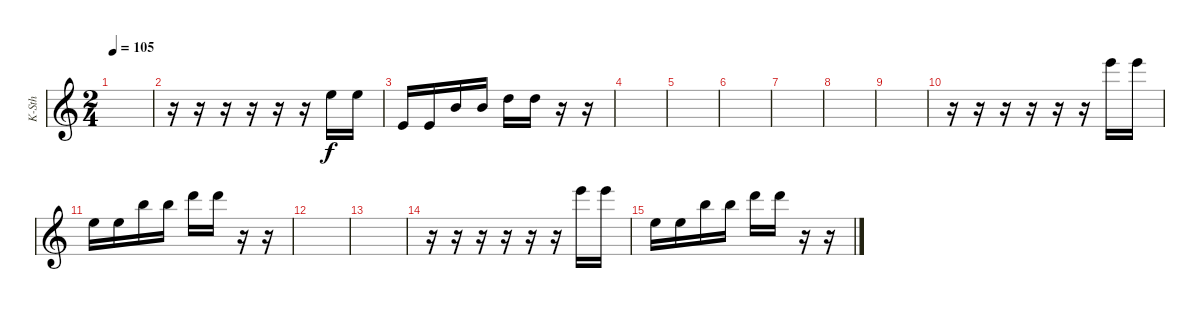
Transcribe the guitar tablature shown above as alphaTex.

\defaultSystemsLayout 4
\bracketExtendMode groupsimilarinstruments
\otherSystemsTrackNameOrientation horizontal
\track ("Synthesizer" "K-Sth") {instrument fx3crystal}
\staff {score}
\tuning (E4 B3 G3 D3 A2 E2)
\ts (2 4)
\tempo 105
\clef g2
\ks c
|
r.16 r.16 r.16 r.16 r.16 r.16 12.1.16 12.1.16 |
9.3.16 9.3.16 7.1.16 7.1.16 10.1.16 10.1.16 r.16 r.16 |
|
|
|
|
|
|
r.16 r.16 r.16 r.16 r.16 r.16 24.1.16 24.1.16 |
17.2.16 17.2.16 19.1.16 19.1.16 22.1.16 22.1.16 r.16 r.16 |
|
|
r.16 r.16 r.16 r.16 r.16 r.16 24.1.16 24.1.16 |
17.2.16 17.2.16 19.1.16 19.1.16 22.1.16 22.1.16 r.16 r.16
